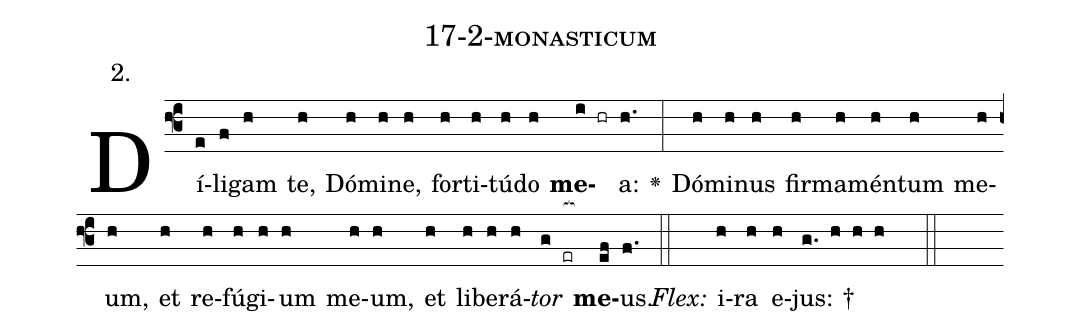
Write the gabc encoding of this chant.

name: 17-2-monasticum;
annotation: 2.;
%%
(f3)Dí(e)li(f)gam(h) te,(h) Dó(h)mi(h)ne,(h) for(h)ti(h)tú(h)do(h) <b>me</b>(i hr)a:(h.) <v>\greheightstar</v>(:) Dó(h)mi(h)nus(h) fir(h)ma(h)mén(h)tum(h) me(h)um,(h) et(h) re(h)fú(h)gi(h)um(h) me(h)um,(h) et(h) li(h)be(h)rá(h)<i>tor</i>(g er[ocb:1{]) <b>me</b>(ef[ocb:0}])us.(f.) (::)
<i>Flex:</i>()  i(h)ra(h) e(h)jus: †(g. h h h  ::)

%E(h) u(h) o(h) u(g) a(ef) e.(f.) (::)
